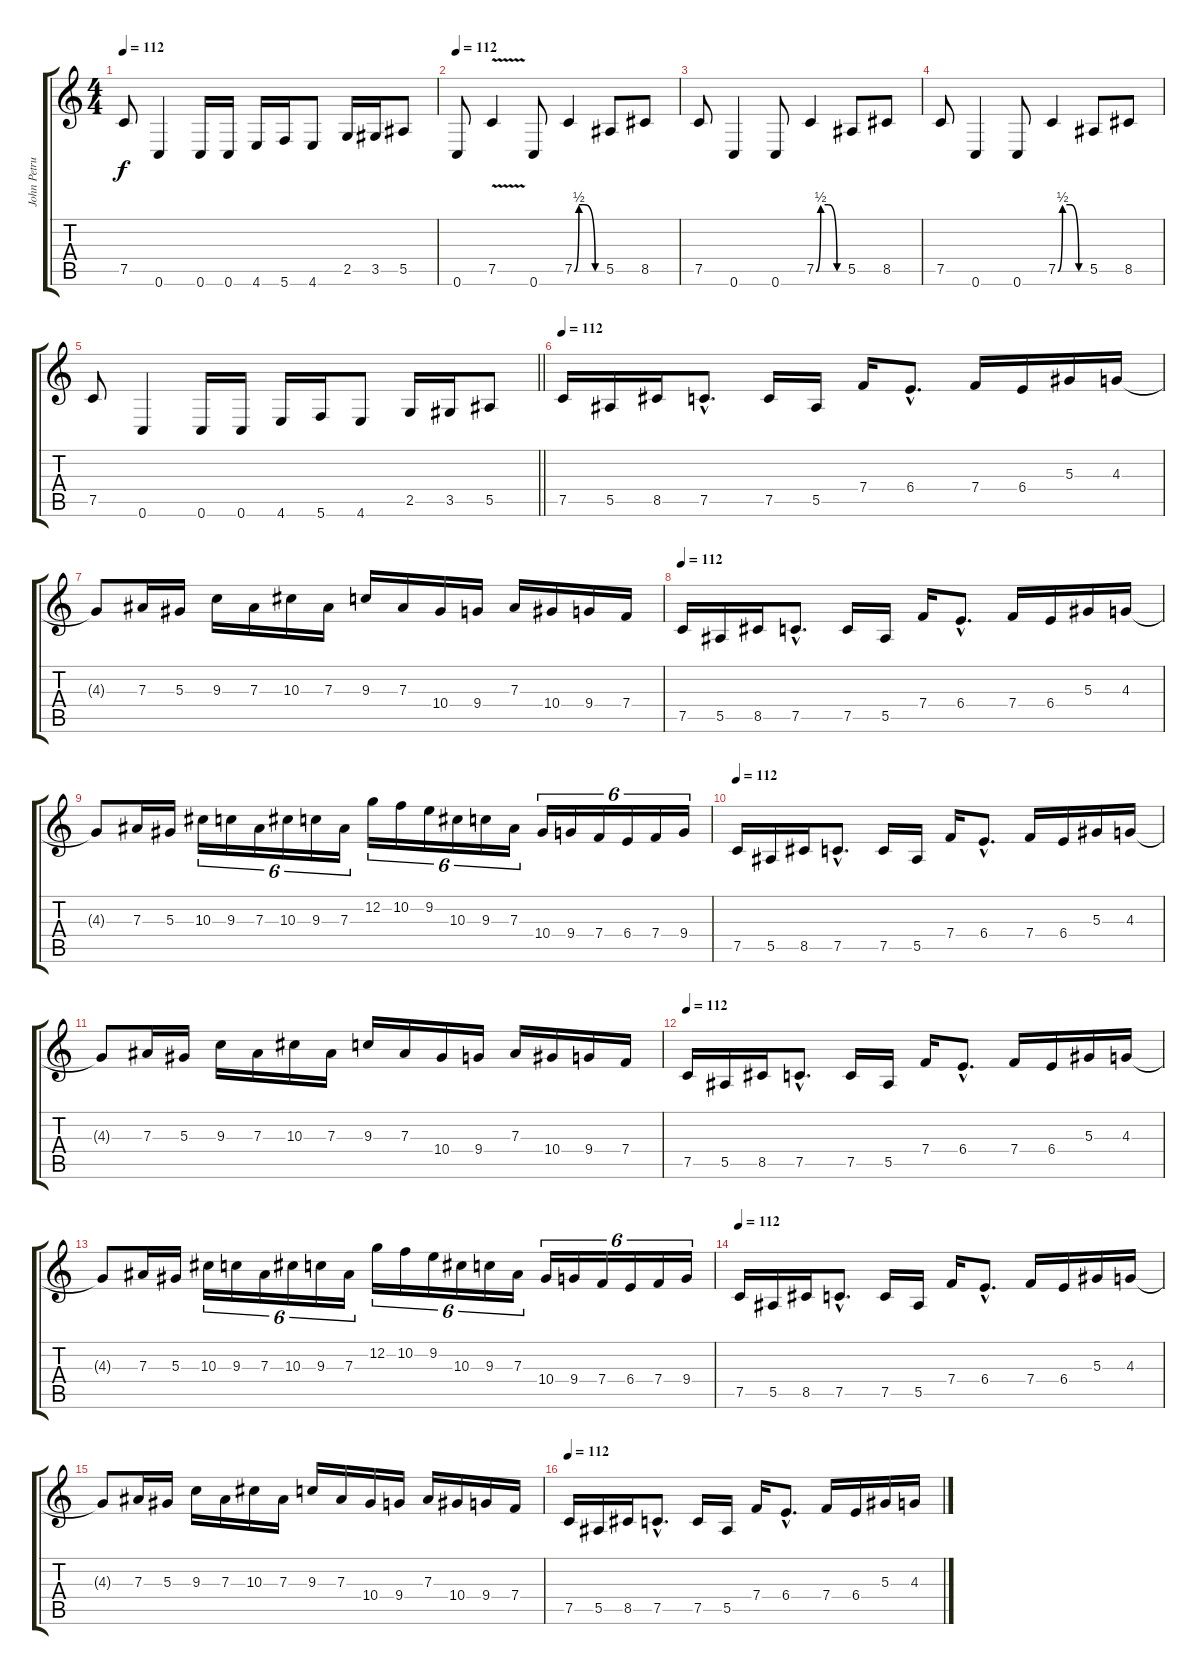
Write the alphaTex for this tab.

\track ("John Petrucci" "John Petru") {instrument distortionguitar}
\staff {score tabs}
\tuning (C4 G3 Eb3 Bb2 F2 C2) {hide}
\ts (4 4)
\tempo 112
\clef g2
\ks c
7.5.8{dy f} 0.6.4 0.6.16 0.6.16 4.6.16 5.6.16 4.6.8 2.5.16 3.5.16 5.5.8 |
\tempo 112
0.6.8 7.5{v}.4 0.6.8 7.5{be (custom 0 0 10 2 21 2 45 0 60 0)}.4 5.5.8 8.5.8 |
7.5.8 0.6.4 0.6.8 7.5{be (custom 0 0 10 2 26 2 45 0 60 0)}.4 5.5.8 8.5.8 |
7.5.8 0.6.4 0.6.8 7.5{be (custom 0 0 10 2 26 2 45 0 60 0)}.4 5.5.8 8.5.8 |
\barLineRight lightlight
7.5.8 0.6.4 0.6.16 0.6.16 4.6.16 5.6.16 4.6.8 2.5.16 3.5.16 5.5.8 |
\section ("" "")
\tempo 112
7.5.16 5.5.16 8.5.16 7.5{hac}.8{d} 7.5.16 5.5.16 7.4.16 6.4{hac}.8{d} 7.4.16 6.4.16 5.3.16 4.3.16 |
4.3{t}.8 7.3.16 5.3.16 9.3.16 7.3.16 10.3.16 7.3.16 9.3.16 7.3.16 10.4.16 9.4.16 7.3.16 10.4.16 9.4.16 7.4.16 |
\tempo 112
7.5.16 5.5.16 8.5.16 7.5{hac}.8{d} 7.5.16 5.5.16 7.4.16 6.4{hac}.8{d} 7.4.16 6.4.16 5.3.16 4.3.16 |
4.3{t}.8 7.3.16 5.3.16 10.3.16{tu (6 4)} 9.3.16{tu (6 4)} 7.3.16{tu (6 4)} 10.3.16{tu (6 4)} 9.3.16{tu (6 4)} 7.3.16{tu (6 4)} 12.2.16{tu (6 4)} 10.2.16{tu (6 4)} 9.2.16{tu (6 4)} 10.3.16{tu (6 4)} 9.3.16{tu (6 4)} 7.3.16{tu (6 4)} 10.4.16{tu (6 4)} 9.4.16{tu (6 4)} 7.4.16{tu (6 4)} 6.4.16{tu (6 4)} 7.4.16{tu (6 4)} 9.4.16{tu (6 4)} |
\tempo 112
7.5.16 5.5.16 8.5.16 7.5{hac}.8{d} 7.5.16 5.5.16 7.4.16 6.4{hac}.8{d} 7.4.16 6.4.16 5.3.16 4.3.16 |
4.3{t}.8 7.3.16 5.3.16 9.3.16 7.3.16 10.3.16 7.3.16 9.3.16 7.3.16 10.4.16 9.4.16 7.3.16 10.4.16 9.4.16 7.4.16 |
\tempo 112
7.5.16 5.5.16 8.5.16 7.5{hac}.8{d} 7.5.16 5.5.16 7.4.16 6.4{hac}.8{d} 7.4.16 6.4.16 5.3.16 4.3.16 |
4.3{t}.8 7.3.16 5.3.16 10.3.16{tu (6 4)} 9.3.16{tu (6 4)} 7.3.16{tu (6 4)} 10.3.16{tu (6 4)} 9.3.16{tu (6 4)} 7.3.16{tu (6 4)} 12.2.16{tu (6 4)} 10.2.16{tu (6 4)} 9.2.16{tu (6 4)} 10.3.16{tu (6 4)} 9.3.16{tu (6 4)} 7.3.16{tu (6 4)} 10.4.16{tu (6 4)} 9.4.16{tu (6 4)} 7.4.16{tu (6 4)} 6.4.16{tu (6 4)} 7.4.16{tu (6 4)} 9.4.16{tu (6 4)} |
\tempo 112
7.5.16{balance 14} 5.5.16 8.5.16 7.5{hac}.8{d} 7.5.16 5.5.16 7.4.16 6.4{hac}.8{d} 7.4.16 6.4.16 5.3.16 4.3.16 |
4.3{t}.8 7.3.16 5.3.16 9.3.16 7.3.16 10.3.16 7.3.16 9.3.16 7.3.16 10.4.16 9.4.16 7.3.16 10.4.16 9.4.16 7.4.16 |
\tempo 112
7.5.16 5.5.16 8.5.16 7.5{hac}.8{d} 7.5.16 5.5.16 7.4.16 6.4{hac}.8{d} 7.4.16 6.4.16 5.3.16 4.3.16
